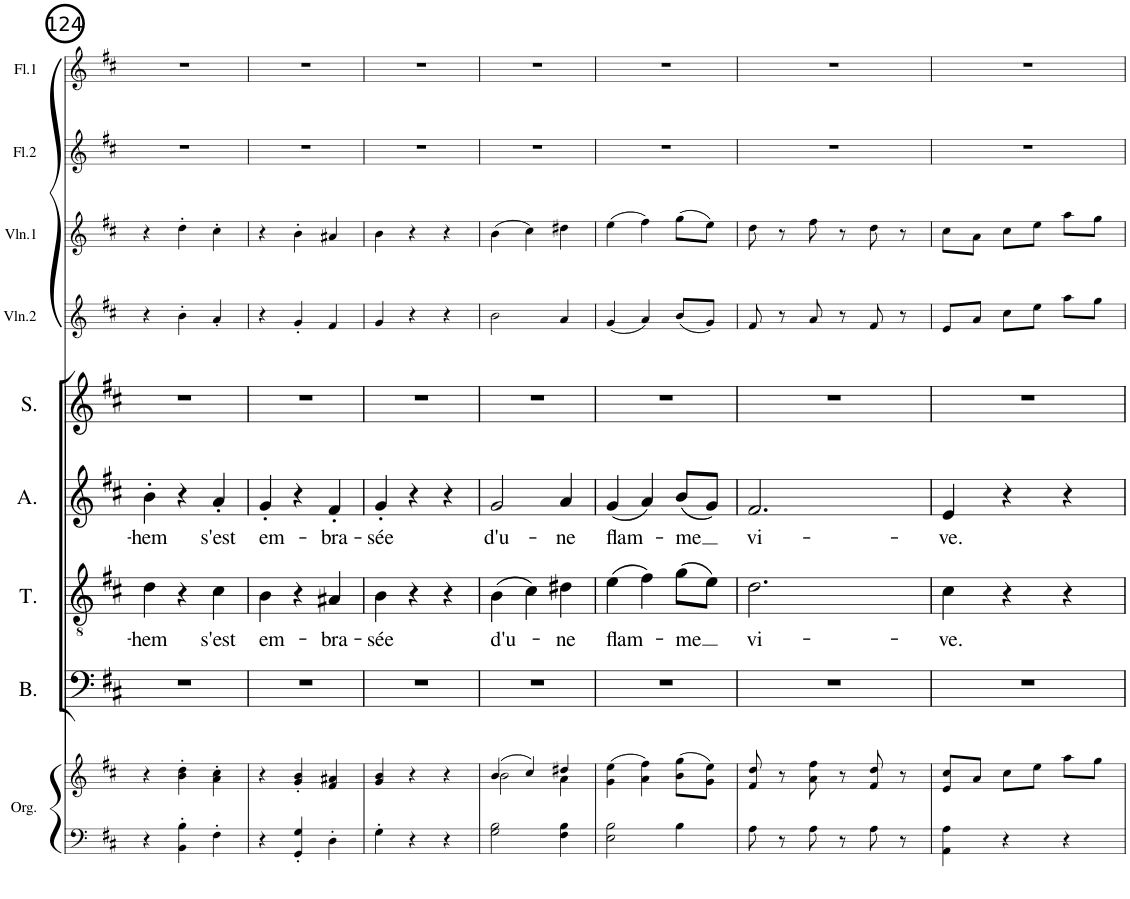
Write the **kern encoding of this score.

**kern	**kern	**kern	**kern	**text	**kern	**text	**kern	**kern	**kern	**kern	**kern
*part9	*part9	*part8	*part7	*part7	*part6	*part6	*part5	*part4	*part3	*part2	*part1
*staff10	*staff9	*staff8	*staff7	*staff7	*staff6	*staff6	*staff5	*staff4	*staff3	*staff2	*staff1
*I"Orgue	*	*I"Bass	*I"Ténor	*	*I"Alto	*	*I"Soprano	*I"Violon 2	*I"Violon 1	*I"Flûte 2	*I"Flûte 1
*I'Org.	*	*I'B.	*I'T.	*	*I'A.	*	*I'S.	*I'Vln.2	*I'Vln.1	*I'Fl.2	*I'Fl.1
!!LO:PB:g=z
*clefF4	*clefG2	*clefF4	*clefGv2	*	*clefG2	*	*clefG2	*clefG2	*clefG2	*clefG2	*clefG2
*k[f#c#]	*k[f#c#]	*k[f#c#]	*k[f#c#]	*	*k[f#c#]	*	*k[f#c#]	*k[f#c#]	*k[f#c#]	*k[f#c#]	*k[f#c#]
*M3/4	*M3/4	*M3/4	*M3/4	*	*M3/4	*	*M3/4	*M3/4	*M3/4	*M3/4	*M3/4
=124	=124	=124	=124	=124	=124	=124	=124	=124	=124	=124	=124
!	!	!	!	!LO:LY:b	!	!LO:LY:b	!	!	!	!	!
4r	4r	2.r	4d\	-hem	4b'\	-hem	2.r	4r	4r	2.r	2.r
4BB\' 4B\'	4b\' 4dd\'	.	4r	.	4r	.	.	4b'\	4dd'\	.	.
!	!	!	!	!LO:LY:b	!	!LO:LY:b	!	!	!	!	!
4F#'\	4a\' 4cc#\'	.	4c#\	s'est	4a'/	s'est	.	4a'/	4cc#'\	.	.
=125	=125	=125	=125	=125	=125	=125	=125	=125	=125	=125	=125
!	!	!	!	!LO:LY:b	!	!LO:LY:b	!	!	!	!	!
4r	4r	2.r	4B\	em-	4g'/	em-	2.r	4r	4r	2.r	2.r
4GG/' 4G/'	4g/' 4b/'	.	4r	.	4r	.	.	4g'/	4b'\	.	.
!	!	!	!	!LO:LY:b	!	!LO:LY:b	!	!	!	!	!
4D'\	4f#/ 4a#X/	.	4A#X/	-bra-	4f#'/	-bra-	.	4f#/	4a#X/	.	.
=126	=126	=126	=126	=126	=126	=126	=126	=126	=126	=126	=126
!	!	!	!	!LO:LY:b	!	!LO:LY:b	!	!	!	!	!
4G'\	4g/ 4b/	2.r	4B\	-sée	4g'/	-sée	2.r	4g/	4b\	2.r	2.r
4r	4r	.	4r	.	4r	.	.	4r	4r	.	.
4r	4r	.	4r	.	4r	.	.	4r	4r	.	.
=127	=127	=127	=127	=127	=127	=127	=127	=127	=127	=127	=127
*	*^	*	*	*	*	*	*	*	*	*	*
!	!	!	!	!	!LO:LY:b	!	!LO:LY:b	!	!	!	!	!
2G\ 2B\	(4b/	2b\	2.r	(4B\	d'u-	2g/	d'u-	2.r	2b\	(4b\	2.r	2.r
.	4cc#/)	.	.	4c#\)	.	.	.	.	.	4cc#\)	.	.
!	!	!	!	!	!LO:LY:b	!	!LO:LY:b	!	!	!	!	!
4F#\ 4B\	4dd#X/	4a\	.	4d#X\	-ne	4a/	-ne	.	4a/	4dd#X\	.	.
=128	=128	=128	=128	=128	=128	=128	=128	=128	=128	=128	=128	=128
!	!	!	!	!	!LO:LY:b	!	!LO:LY:b	!	!	!	!	!
*	*v	*v	*	*	*	*	*	*	*	*	*	*
2E\ 2B\	(4g\ 4ee\	2.r	(4e\	flam-	(4g/	flam-	2.r	(4g/	(4ee\	2.r	2.r
.	4a\ 4ff#\)	.	4f#\)	.	4a/)	.	.	4a/)	4ff#\)	.	.
!	!	!	!	!LO:LY:b	!	!LO:LY:b	!	!	!	!	!
4B\	(8b\ 8gg\L	.	(8g\L	-me	(8b/L	-me	.	(8b/L	(8gg\L	.	.
.	8g\ 8ee\J)	.	8e\J)	.	8g/J)	.	.	8g/J)	8ee\J)	.	.
=129	=129	=129	=129	=129	=129	=129	=129	=129	=129	=129	=129
!	!	!	!	!LO:LY:b	!	!LO:LY:b	!	!	!	!	!
8A\	8f#/ 8dd/	2.r	2.d\	vi-	2.f#/	vi-	2.r	8f#/	8dd\	2.r	2.r
8r	8r	.	.	.	.	.	.	8r	8r	.	.
8A\	8a\ 8ff#\	.	.	.	.	.	.	8a/	8ff#\	.	.
8r	8r	.	.	.	.	.	.	8r	8r	.	.
8A\	8f#/ 8dd/	.	.	.	.	.	.	8f#/	8dd\	.	.
8r	8r	.	.	.	.	.	.	8r	8r	.	.
=130	=130	=130	=130	=130	=130	=130	=130	=130	=130	=130	=130
!	!	!	!	!LO:LY:b	!	!LO:LY:b	!	!	!	!	!
4AA\ 4A\	8e/ 8cc#/L	2.r	4c#\	-ve.	4e/	-ve.	2.r	8e/L	8cc#\L	2.r	2.r
.	8a/J	.	.	.	.	.	.	8a/J	8a\J	.	.
4r	8cc#\L	.	4r	.	4r	.	.	8cc#\L	8cc#\L	.	.
.	8ee\J	.	.	.	.	.	.	8ee\J	8ee\J	.	.
4r	8aa\L	.	4r	.	4r	.	.	8aa\L	8aa\L	.	.
.	8gg\J	.	.	.	.	.	.	8gg\J	8gg\J	.	.
=	=	=	=	=	=	=	=	=	=	=	=
*-	*-	*-	*-	*-	*-	*-	*-	*-	*-	*-	*-
